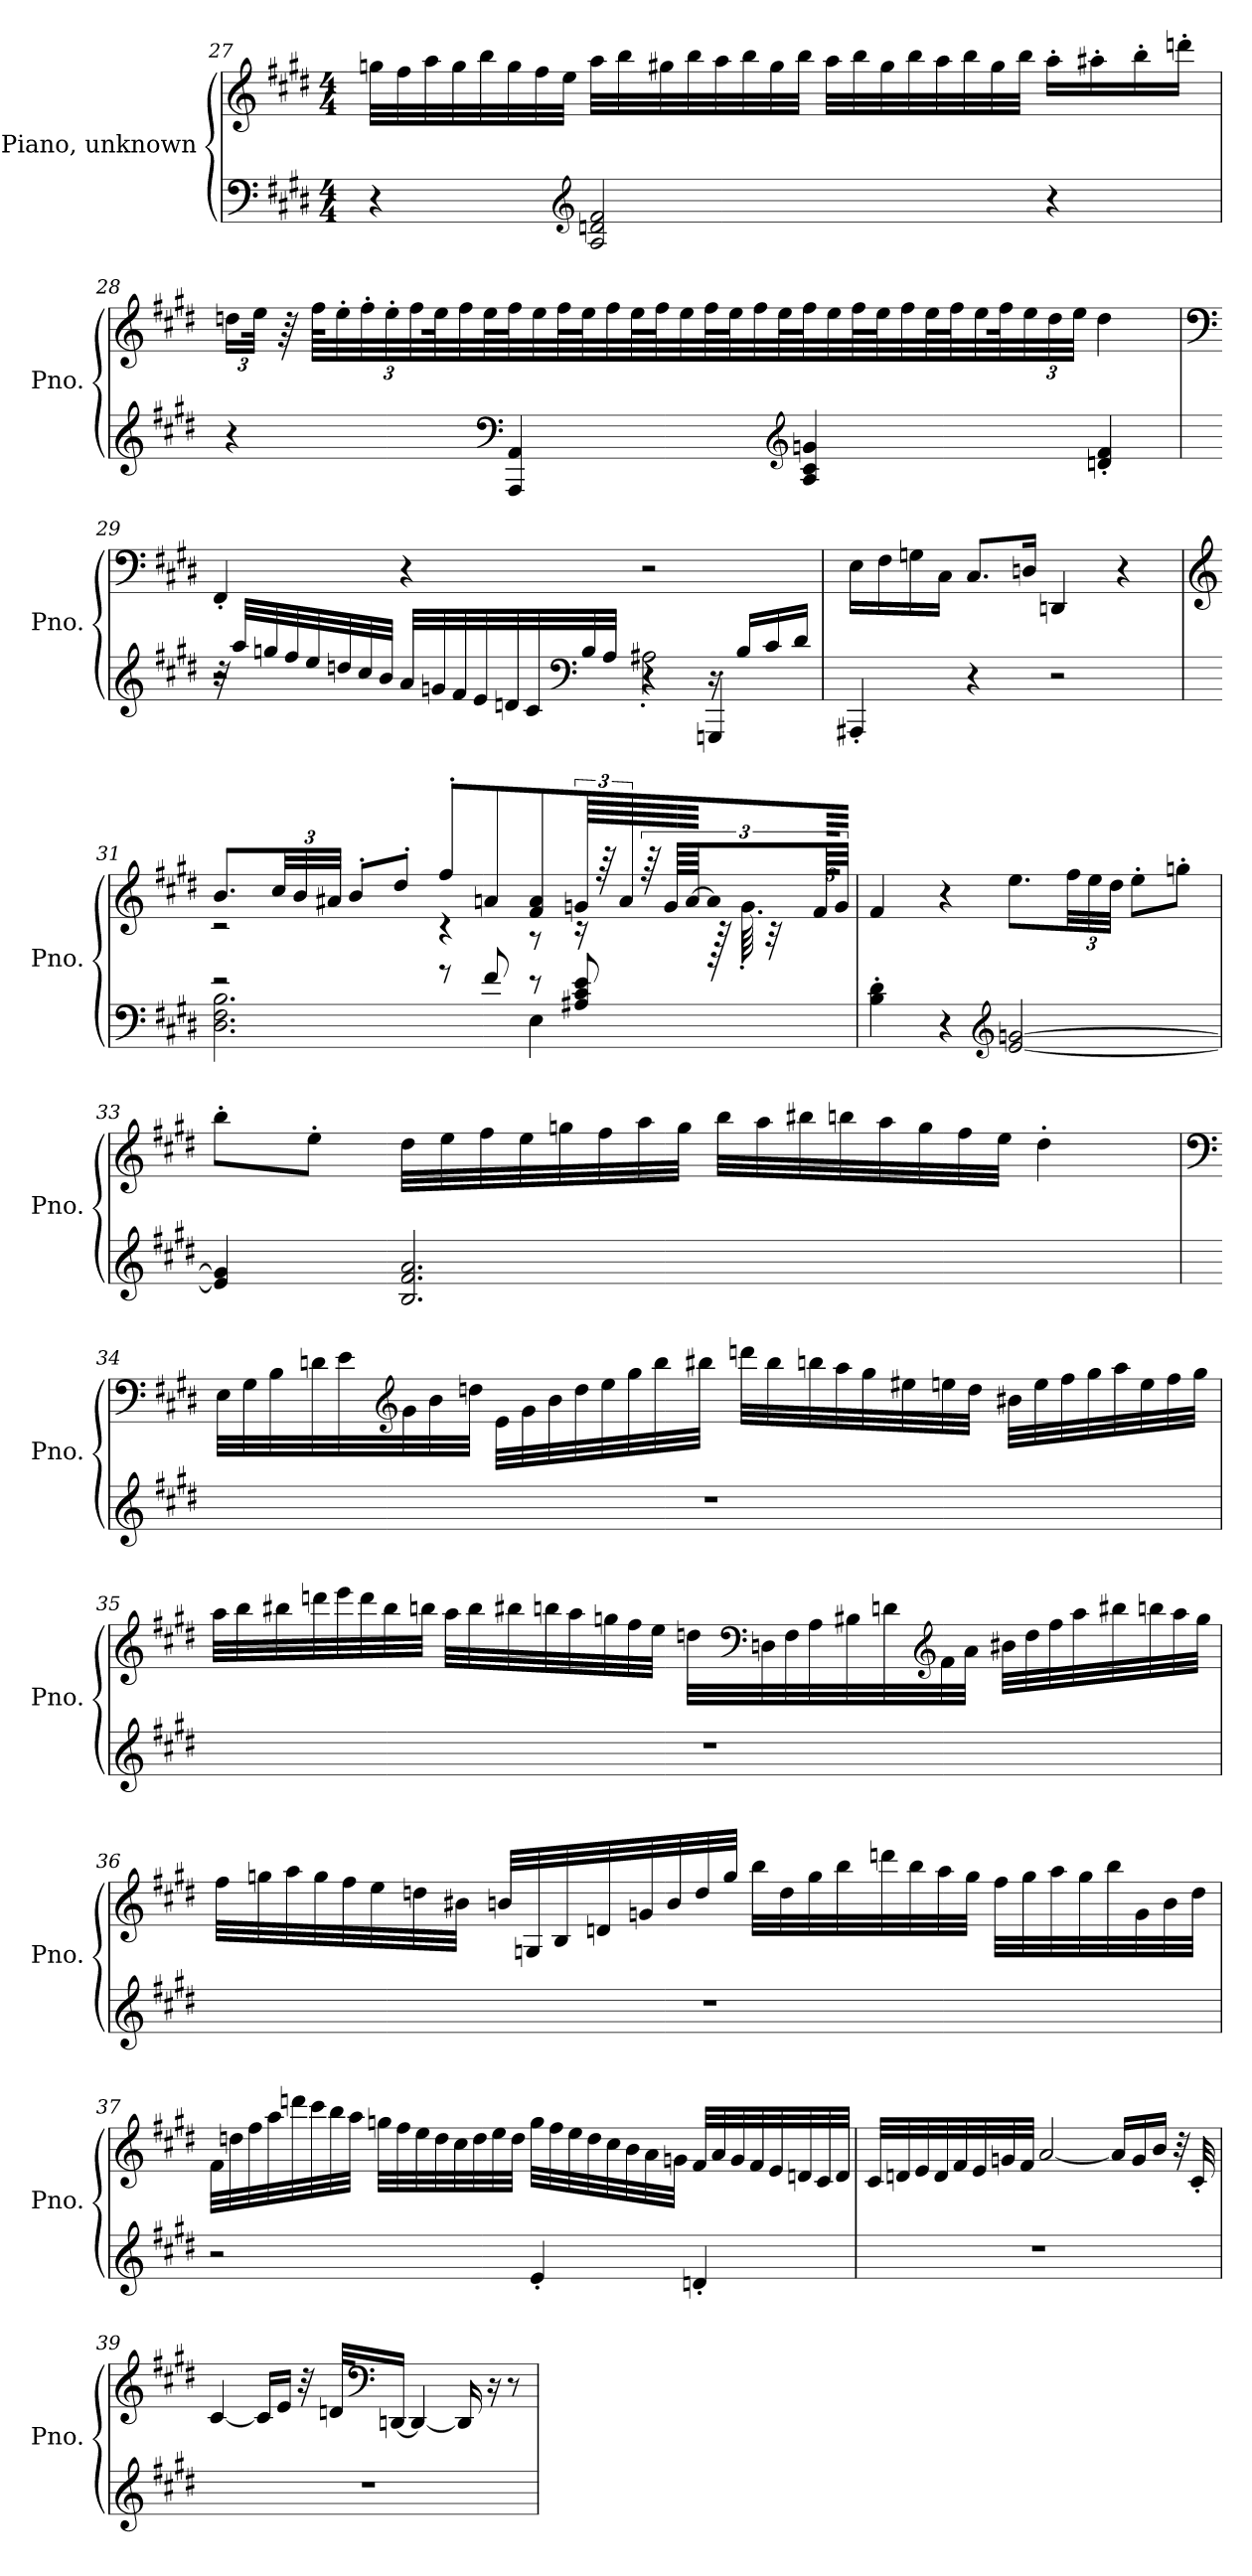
**kern	**kern
*part1	*part1
*staff2	*staff1
*I"Piano, unknown	*
*I'Pno.	*
!!LO:LB:g=z
*clefF4	*clefG2
*k[f#c#g#d#]	*k[f#c#g#d#]
*M4/4	*M4/4
=27	=27
4r	32ggn\LLL
.	32ff#\
.	32aa\
.	32gg\
.	32bb\
.	32gg\
.	32ff#\
.	32ee\JJJ
*clefG2	*
2A/ 2dn/ 2f#/	32aa\LLL
.	32bb\
.	32gg#X\
.	32bb\
.	32aa\
.	32bb\
.	32gg#\
.	32bb\JJJ
.	32aa\LLL
.	32bb\
.	32gg#\
.	32bb\
.	32aa\
.	32bb\
.	32gg#\
.	32bb\JJJ
4r	16aa'\LL
.	16aa#X'\
.	16bb'\
.	16dddn'\JJ
!!LO:LB:g=z
=28	=28
*	*Xbrackettup
4r	24ddn\LL
.	48ee\JJk
.	64r
.	64ff#\KLLL
.	32ee'\
.	48ff#'\
.	48ee'\
.	48ff#\
.	64ee\K
.	32ff#\
.	64ee\L
*clefF4	*
4AAA/ 4AA/	64ff#\J
.	32ee\
.	64ff#\L
.	64ee\J
.	32ff#\
.	64ee\L
.	64ff#\J
.	32ee\
.	64ff#\L
.	64ee\J
.	32ff#\
.	64ee\L
*clefG2	*
4A/ 4c#/ 4gn/	64ff#\J
.	32ee\
.	64ff#\L
.	64ee\J
.	32ff#\
.	64ee\L
.	64ff#\J
.	32ee\
.	64ff#\K
.	48ee\
.	48dd\
.	48ee\JJJ
4dn/' 4f#/'	4dd\
!!LO:LB:g=z
=29	=29
*	*clefF4
*^	*
*	*^	*
32r	2r	2r	4FF#'/
32aa/LLL	.	.	.
32ggn/	.	.	.
32ff#/	.	.	.
32ee/	.	.	.
32ddn/	.	.	.
32cc#/	.	.	.
32b/JJJ	.	.	.
32a/LLL	.	.	4r
32gn/	.	.	.
32f#/	.	.	.
32e/	.	.	.
32dn/	.	.	.
32c#/	.	.	.
*clefF4	*	*	*
32B/	.	.	.
32A/JJJ	.	.	.
4r	2A#X'\	4r	2r
16r	.	4GGGn'/	.
16B/LL	.	.	.
16c#/	.	.	.
16d/JJ	.	.	.
*v	*v	*v	*
=30	=30
4AAA#X'/	16E\LL
.	16F#\
.	16Gn\
.	16C#\JJ
4r	8.C#/L
.	16Dn/Jk
2r	4DDn/
.	4r
!!LO:LB:g=z
=31	=31
*	*clefG2
*^	*^
2r	2.D#\ 2.F#\ 2.B\	8.b/L	2r
.	.	48cc#/LL	.
.	.	48b/	.
.	.	48a#X/JJJ	.
.	.	8b'/L	.
.	.	8dd#'/J	.
8r	.	8ff#'/L	4r
8f#/	.	8an/	.
8r	4E\	8f#/ 8a/	8r
*	*	*brackettup	*
8A#X/ 8c#/ 8e/	.	96gn/Jkkk	16r
.	.	96r	.
.	.	96a/	.
.	.	96r	.
.	.	96g/LLLL	.
.	.	[96a/J	.
.	.	32a/]	128r
.	.	.	64.g'\
*	*	*Xbrackettup	*
.	.	96f#/K	32r
.	.	48g/JJJ	.
*v	*v	*	*
*	*v	*v
=32	=32
4B\' 4d#\'	4f#/
4r	4r
*clefG2	*
[2e/ [2gn/	8.ee\L
.	48ff#\LL
.	48ee\
.	48dd#\JJJ
.	8ee'\L
.	8ggn'\J
!!LO:LB:g=z
=33	=33
4e/] 4g/]	8bb'\L
.	8ee'\J
2.B/ 2.f#/ 2.a/	32dd#\LLL
.	32ee\
.	32ff#\
.	32ee\
.	32ggn\
.	32ff#\
.	32aa\
.	32gg\JJJ
.	32bb\LLL
.	32aa\
.	32bb#X\
.	32bbn\
.	32aa\
.	32gg\
.	32ff#\
.	32ee\JJJ
.	4dd#'\
!!LO:PB:g=z
=34	=34
*	*clefF4
1r	32E\LLL
.	32G#\
.	32B\
.	32dn\
.	32e\
*	*clefG2
.	32g#\
.	32b\
.	32ddn\JJJ
.	32e\LLL
.	32g#\
.	32b\
.	32dd\
.	32ee\
.	32gg#\
.	32bb\
.	32bb#X\JJJ
.	32dddn\LLL
.	32bb#\
.	32bbn\
.	32aa\
.	32gg#\
.	32ee#X\
.	32een\
.	32dd\JJJ
.	32b#X\LLL
.	32ee\
.	32ff#\
.	32gg#\
.	32aa\
.	32ee\
.	32ff#\
.	32gg#\JJJ
!!LO:LB:g=z
=35	=35
1r	32aa\LLL
.	32bb\
.	32bb#X\
.	32dddn\
.	32eee\
.	32ddd\
.	32bb#\
.	32bbn\JJJ
.	32aa\LLL
.	32bb\
.	32bb#X\
.	32bbn\
.	32aa\
.	32ggn\
.	32ff#\
.	32ee\JJJ
.	32ddn\LLL
*	*clefF4
.	32Dn\
.	32F#\
.	32A\
.	32B#X\
.	32dn\
*	*clefG2
.	32f#\
.	32a\JJJ
.	32b#X\LLL
.	32dd\
.	32ff#\
.	32aa\
.	32bb#X\
.	32bbn\
.	32aa\
.	32gg\JJJ
!!LO:LB:g=z
=36	=36
1r	32ff#\LLL
.	32ggn\
.	32aa\
.	32gg\
.	32ff#\
.	32ee\
.	32ddn\
.	32b#X\JJJ
.	32bn/LLL
.	32Gn/
.	32B/
.	32dn/
.	32gn/
.	32b/
.	32dd/
.	32gg/JJJ
.	32bb\LLL
.	32dd\
.	32gg\
.	32bb\
.	32dddn\
.	32bb\
.	32aa\
.	32gg\JJJ
.	32ff#\LLL
.	32gg\
.	32aa\
.	32gg\
.	32bb\
.	32g\
.	32b\
.	32dd\JJJ
!!LO:LB:g=z
=37	=37
2r	32f#\LLL
.	32ddn\
.	32ff#\
.	32aa\
.	32dddn\
.	32ccc#\
.	32bb\
.	32aa\JJJ
.	32ggn\LLL
.	32ff#\
.	32ee\
.	32dd\
.	32cc#\
.	32dd\
.	32ee\
.	32dd\JJJ
4e'/	32gg\LLL
.	32ff#\
.	32ee\
.	32dd\
.	32cc#\
.	32b\
.	32a\
.	32gn\JJJ
4dn'/	32f#/LLL
.	32a/
.	32g/
.	32f#/
.	32e/
.	32dn/
.	32c#/
.	32d/JJJ
!!LO:LB:g=z
=38	=38
1r	32c#/LLL
.	32dn/
.	32e/
.	32d/
.	32f#/
.	32e/
.	32gn/
.	32f#/JJJ
.	[2a/
.	16a/LL]
.	16g/
.	16b/JJ
.	32r
.	32c#'/
=39	=39
1r	[4c#/
.	16c#/LL]
.	16e/JJ
.	32r
.	32dn/KLL
*	*clefF4
.	[16DDn/JJ
.	4DD/_
.	16DD/]
.	16r
.	8r
=	=
*-	*-
